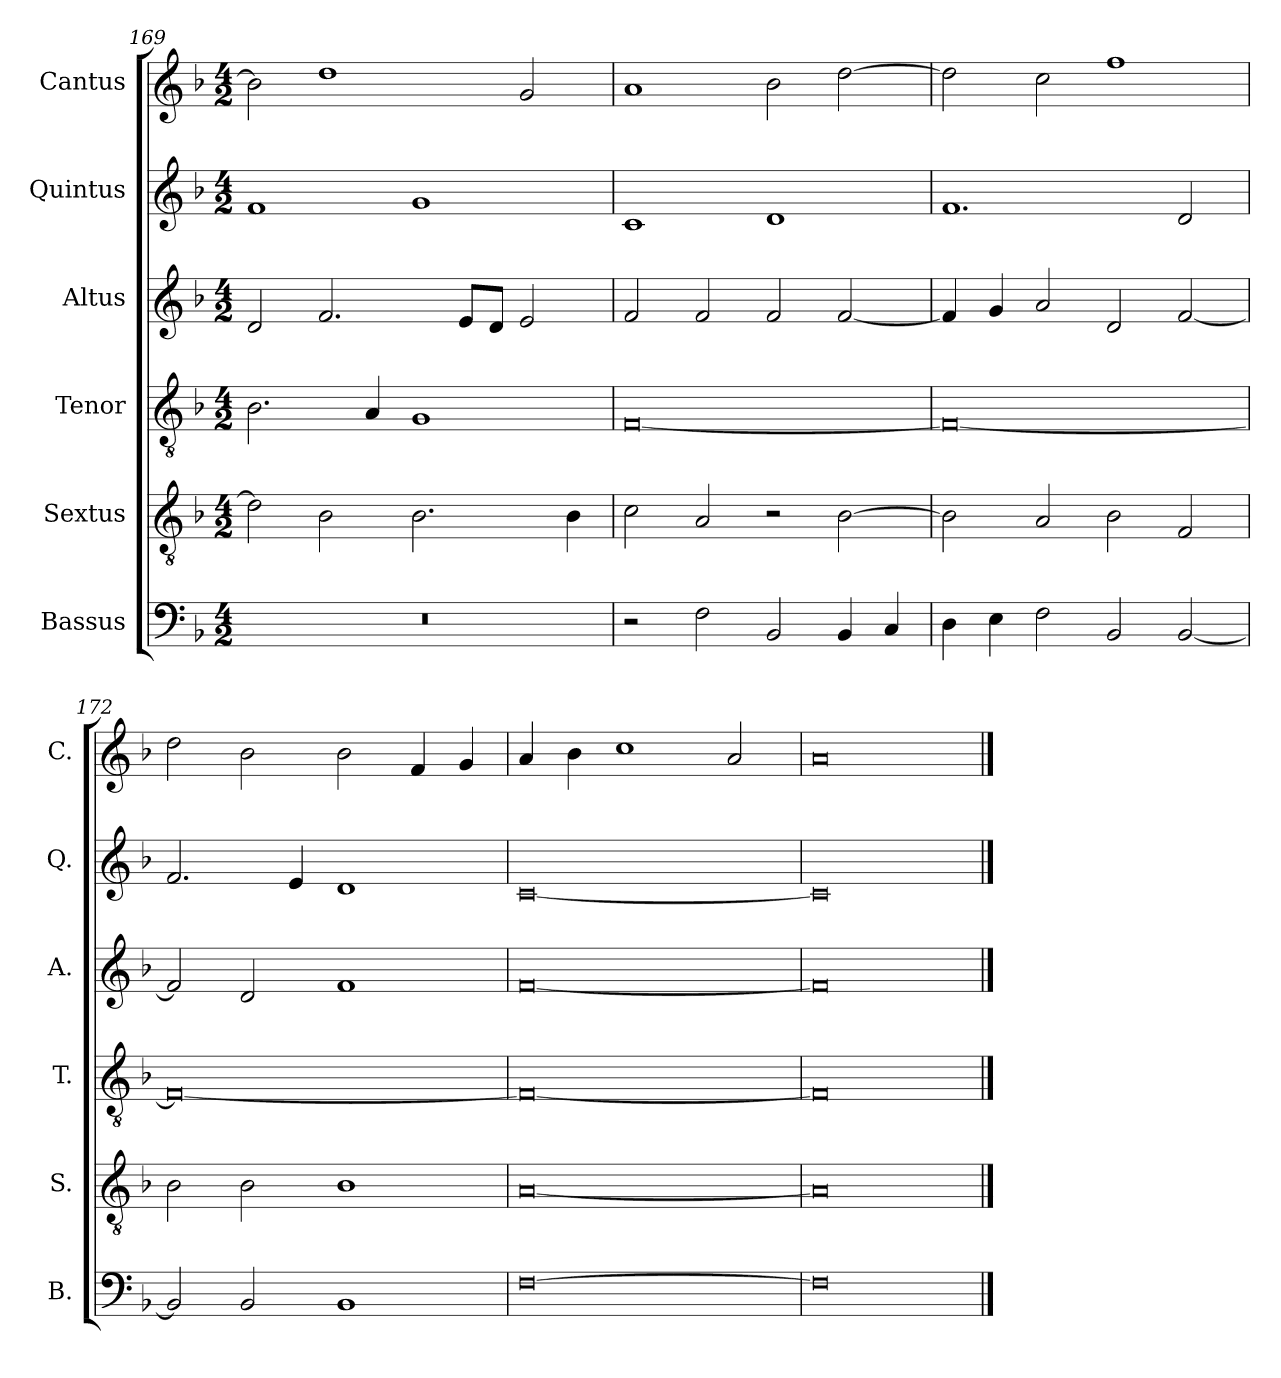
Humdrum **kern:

**kern	**kern	**kern	**kern	**kern	**kern
*part6	*part5	*part4	*part3	*part2	*part1
*staff6	*staff5	*staff4	*staff3	*staff2	*staff1
*I"Bassus	*I"Sextus	*I"Tenor	*I"Altus	*I"Quintus	*I"Cantus
*I'B.	*I'S.	*I'T.	*I'A.	*I'Q.	*I'C.
*clefF4	*clefGv2	*clefGv2	*clefG2	*clefG2	*clefG2
*k[b-]	*k[b-]	*k[b-]	*k[b-]	*k[b-]	*k[b-]
*M4/2	*M4/2	*M4/2	*M4/2	*M4/2	*M4/2
=169	=169	=169	=169	=169	=169
0r	2d\]	2.B-\	2d/	1f	2b-\]
.	2B-\	.	2.f/	.	1dd
.	.	4A/	.	.	.
.	2.B-\	1G	.	1g	.
.	.	.	8e/L	.	.
.	.	.	8d/J	.	.
.	.	.	2e/	.	2g/
.	4B-\	.	.	.	.
=170	=170	=170	=170	=170	=170
2r	2c\	[0F	2f/	1c	1a
2F\	2A/	.	2f/	.	.
2BB-/	2r	.	2f/	1d	2b-\
4BB-/	[2B-\	.	[2f/	.	[2dd\
4C/	.	.	.	.	.
=171	=171	=171	=171	=171	=171
4D\	2B-\]	0F_	4f/]	1.f	2dd\]
4E\	.	.	4g/	.	.
2F\	2A/	.	2a/	.	2cc\
2BB-/	2B-\	.	2d/	.	1ff
[2BB-/	2F/	.	[2f/	2d/	.
=172	=172	=172	=172	=172	=172
2BB-/]	2B-\	0F_	2f/]	2.f/	2dd\
2BB-/	2B-\	.	2d/	.	2b-\
.	.	.	.	4e/	.
1BB-	1B-	.	1f	1d	2b-\
.	.	.	.	.	4f/
.	.	.	.	.	4g/
=173	=173	=173	=173	=173	=173
[0F	[0A	0F_	[0f	[0c	4a/
.	.	.	.	.	4b-\
.	.	.	.	.	1cc
.	.	.	.	.	2a/
=174	=174	=174	=174	=174	=174
0F]	0A]	0F]	0f]	0c]	0a
==	==	==	==	==	==
*-	*-	*-	*-	*-	*-
